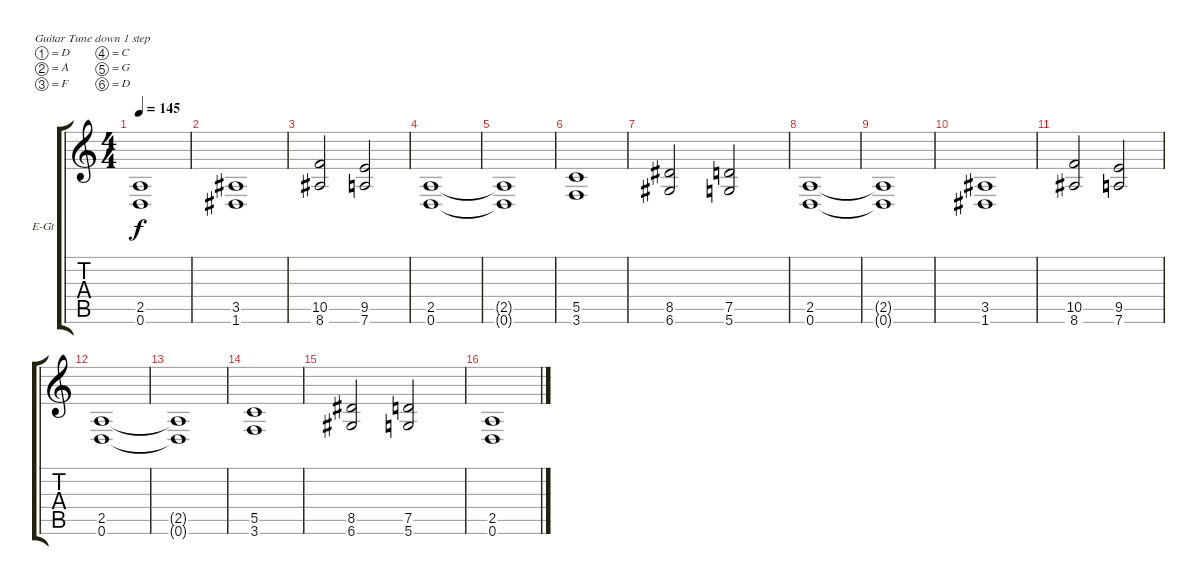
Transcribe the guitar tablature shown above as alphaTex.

\bracketExtendMode groupsimilarinstruments
\firstSystemTrackNameOrientation horizontal
\otherSystemsTrackNameOrientation horizontal
\track ("Rhytm Guitar" "E-Gt") {instrument overdrivenguitar}
\staff {score tabs}
\tuning (D4 A3 F3 C3 G2 D2)
\ts (4 4)
\tempo 145
\clef g2
\ks c
(2.5{t} 0.6{t}).1{dy f} |
(3.5 1.6).1 |
(10.5 8.6).2 (9.5 7.6).2 |
(2.5 0.6).1 |
(2.5{t} 0.6{t}).1 |
(5.5 3.6).1 |
(8.5 6.6).2 (7.5 5.6).2 |
(2.5 0.6).1 |
(2.5{t} 0.6{t}).1 |
(3.5 1.6).1 |
(10.5 8.6).2 (9.5 7.6).2 |
(2.5 0.6).1 |
(2.5{t} 0.6{t}).1 |
(5.5 3.6).1 |
(8.5 6.6).2 (7.5 5.6).2 |
(2.5 0.6).1
